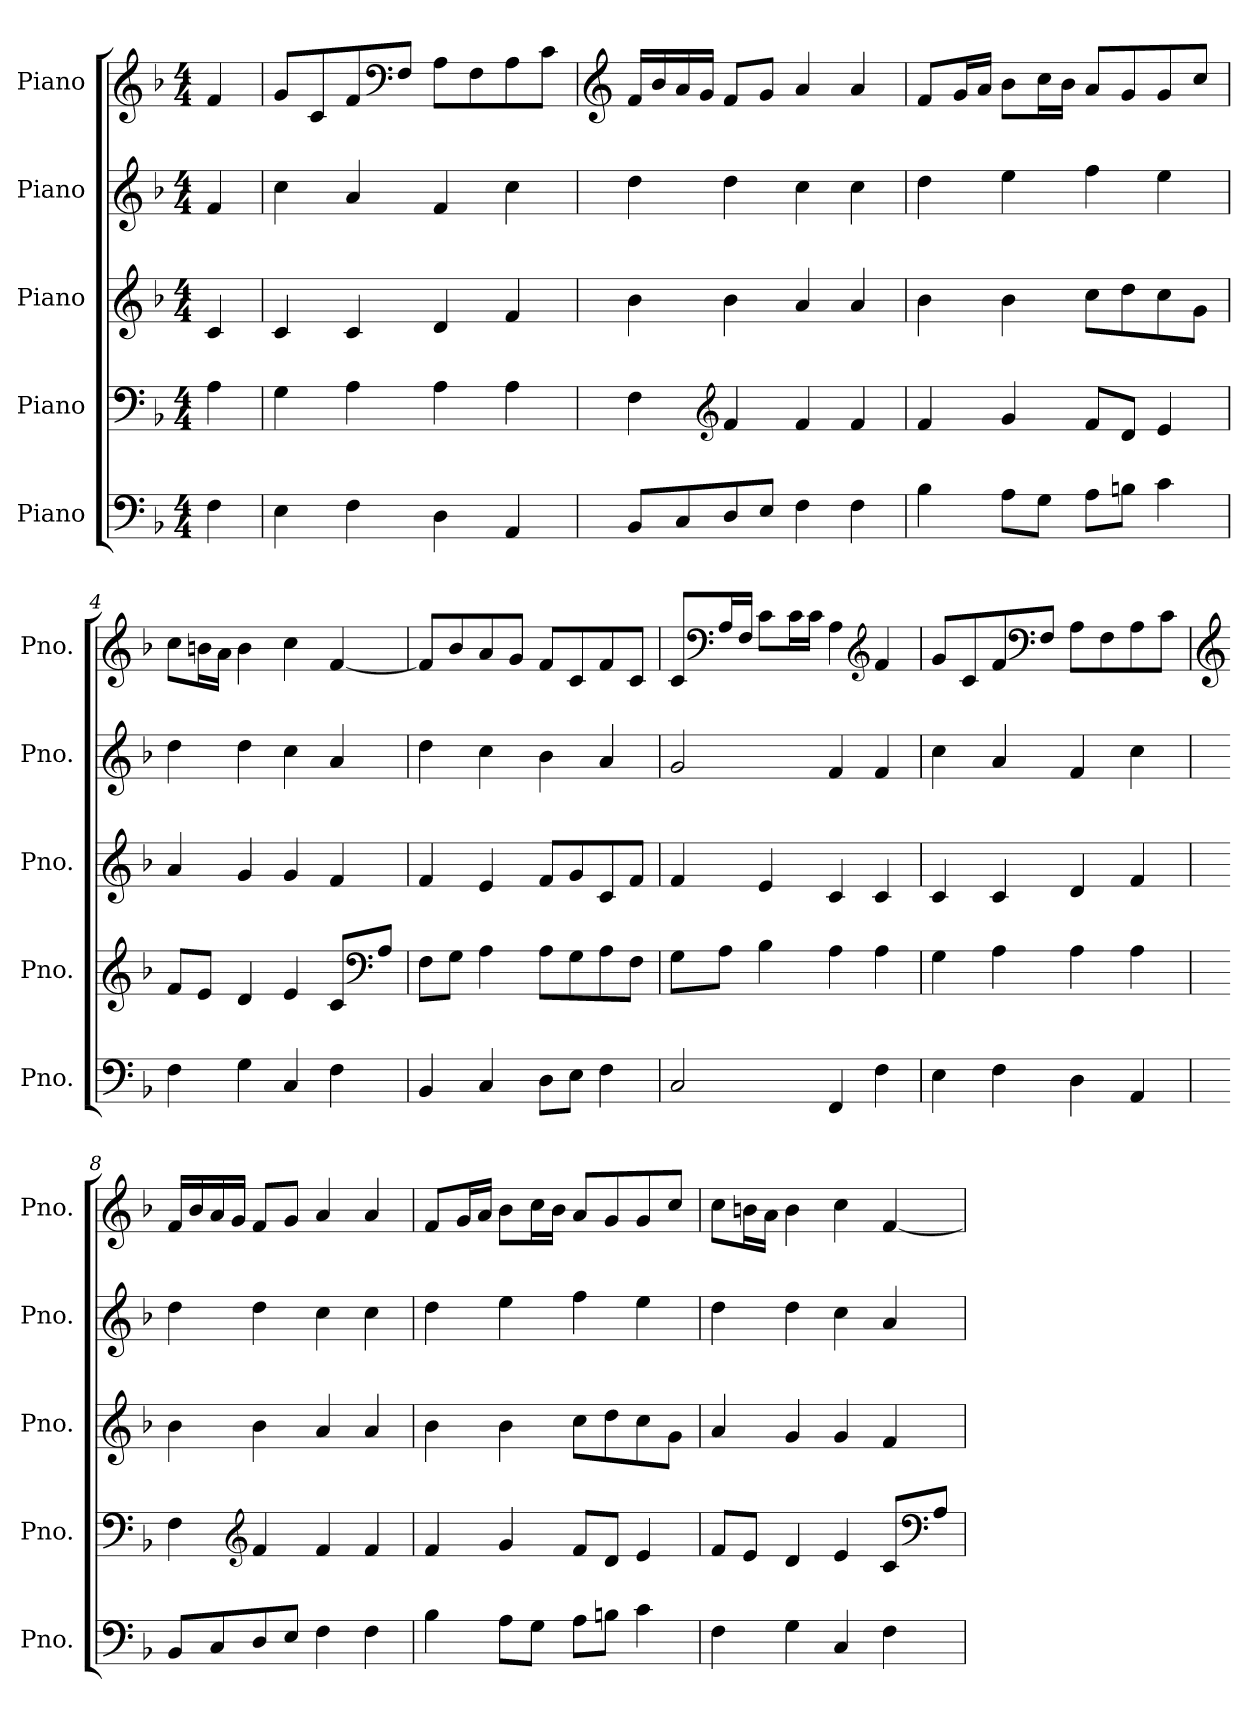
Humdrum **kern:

**kern	**kern	**kern	**kern	**kern
*part5	*part4	*part3	*part2	*part1
*staff5	*staff4	*staff3	*staff2	*staff1
*I"Piano	*I"Piano	*I"Piano	*I"Piano	*I"Piano
*I'Pno.	*I'Pno.	*I'Pno.	*I'Pno.	*I'Pno.
*clefF4	*clefF4	*clefG2	*clefG2	*clefG2
*k[b-]	*k[b-]	*k[b-]	*k[b-]	*k[b-]
*M4/4	*M4/4	*M4/4	*M4/4	*M4/4
*MM76	*MM76	*MM76	*MM76	*MM76
=	=	=	=	=
4F\	4A\	4c/	4f/	4f/
=1	=1	=1	=1	=1
4E\	4G\	4c/	4cc\	8g/L
.	.	.	.	8c/
4F\	4A\	4c/	4a/	8f/
*	*	*	*	*clefF4
.	.	.	.	8F/J
4D\	4A\	4d/	4f/	8A\L
.	.	.	.	8F\
4AA/	4A\	4f/	4cc\	8A\
.	.	.	.	8c\J
=2	=2	=2	=2	=2
*	*	*	*	*clefG2
8BB-/L	4F\	4b-\	4dd\	16f/LL
.	.	.	.	16b-/
8C/	.	.	.	16a/
.	.	.	.	16g/JJ
*	*clefG2	*	*	*
8D/	4f/	4b-\	4dd\	8f/L
8E/J	.	.	.	8g/J
4F\	4f/	4a/	4cc\	4a/
4F\	4f/	4a/	4cc\	4a/
=3	=3	=3	=3	=3
4B-\	4f/	4b-\	4dd\	8f/L
.	.	.	.	16g/L
.	.	.	.	16a/JJ
8A\L	4g/	4b-\	4ee\	8b-\L
8G\J	.	.	.	16cc\L
.	.	.	.	16b-\JJ
8A\L	8f/L	8cc\L	4ff\	8a/L
8Bn\J	8d/J	8dd\	.	8g/
4c\	4e/	8cc\	4ee\	8g/
.	.	8g\J	.	8cc/J
=4	=4	=4	=4	=4
4F\	8f/L	4a/	4dd\	8cc\L
.	8e/J	.	.	16bn\L
.	.	.	.	16a\JJ
4G\	4d/	4g/	4dd\	4b\
4C/	4e/	4g/	4cc\	4cc\
4F\	8c/L	4f/	4a/	[4f/
*	*clefF4	*	*	*
.	8A/J	.	.	.
!!LO:LB:g=z
=5	=5	=5	=5	=5
4BB-/	8F\L	4f/	4dd\	8f/L]
.	8G\J	.	.	8b-/
4C/	4A\	4e/	4cc\	8a/
.	.	.	.	8g/J
8D\L	8A\L	8f/L	4b-\	8f/L
8E\J	8G\	8g/	.	8c/
4F\	8A\	8c/	4a/	8f/
.	8F\J	8f/J	.	8c/J
=6	=6	=6	=6	=6
2C/	8G\L	4f/	2g/	8c/L
*	*	*	*	*clefF4
.	8A\J	.	.	16A/L
.	.	.	.	16F/JJ
.	4B-\	4e/	.	8c\L
.	.	.	.	16c\L
.	.	.	.	16c\JJ
4FF/	4A\	4c/	4f/	4A\
*	*	*	*	*clefG2
4F\	4A\	4c/	4f/	4f/
=7	=7	=7	=7	=7
4E\	4G\	4c/	4cc\	8g/L
.	.	.	.	8c/
4F\	4A\	4c/	4a/	8f/
*	*	*	*	*clefF4
.	.	.	.	8F/J
4D\	4A\	4d/	4f/	8A\L
.	.	.	.	8F\
4AA/	4A\	4f/	4cc\	8A\
.	.	.	.	8c\J
=8	=8	=8	=8	=8
*	*	*	*	*clefG2
8BB-/L	4F\	4b-\	4dd\	16f/LL
.	.	.	.	16b-/
8C/	.	.	.	16a/
.	.	.	.	16g/JJ
*	*clefG2	*	*	*
8D/	4f/	4b-\	4dd\	8f/L
8E/J	.	.	.	8g/J
4F\	4f/	4a/	4cc\	4a/
4F\	4f/	4a/	4cc\	4a/
!!LO:PB:g=z
=9	=9	=9	=9	=9
4B-\	4f/	4b-\	4dd\	8f/L
.	.	.	.	16g/L
.	.	.	.	16a/JJ
8A\L	4g/	4b-\	4ee\	8b-\L
8G\J	.	.	.	16cc\L
.	.	.	.	16b-\JJ
8A\L	8f/L	8cc\L	4ff\	8a/L
8Bn\J	8d/J	8dd\	.	8g/
4c\	4e/	8cc\	4ee\	8g/
.	.	8g\J	.	8cc/J
=10	=10	=10	=10	=10
4F\	8f/L	4a/	4dd\	8cc\L
.	8e/J	.	.	16bn\L
.	.	.	.	16a\JJ
4G\	4d/	4g/	4dd\	4b\
4C/	4e/	4g/	4cc\	4cc\
4F\	8c/L	4f/	4a/	[4f/
*	*clefF4	*	*	*
.	8A/J	.	.	.
=	=	=	=	=
*-	*-	*-	*-	*-
